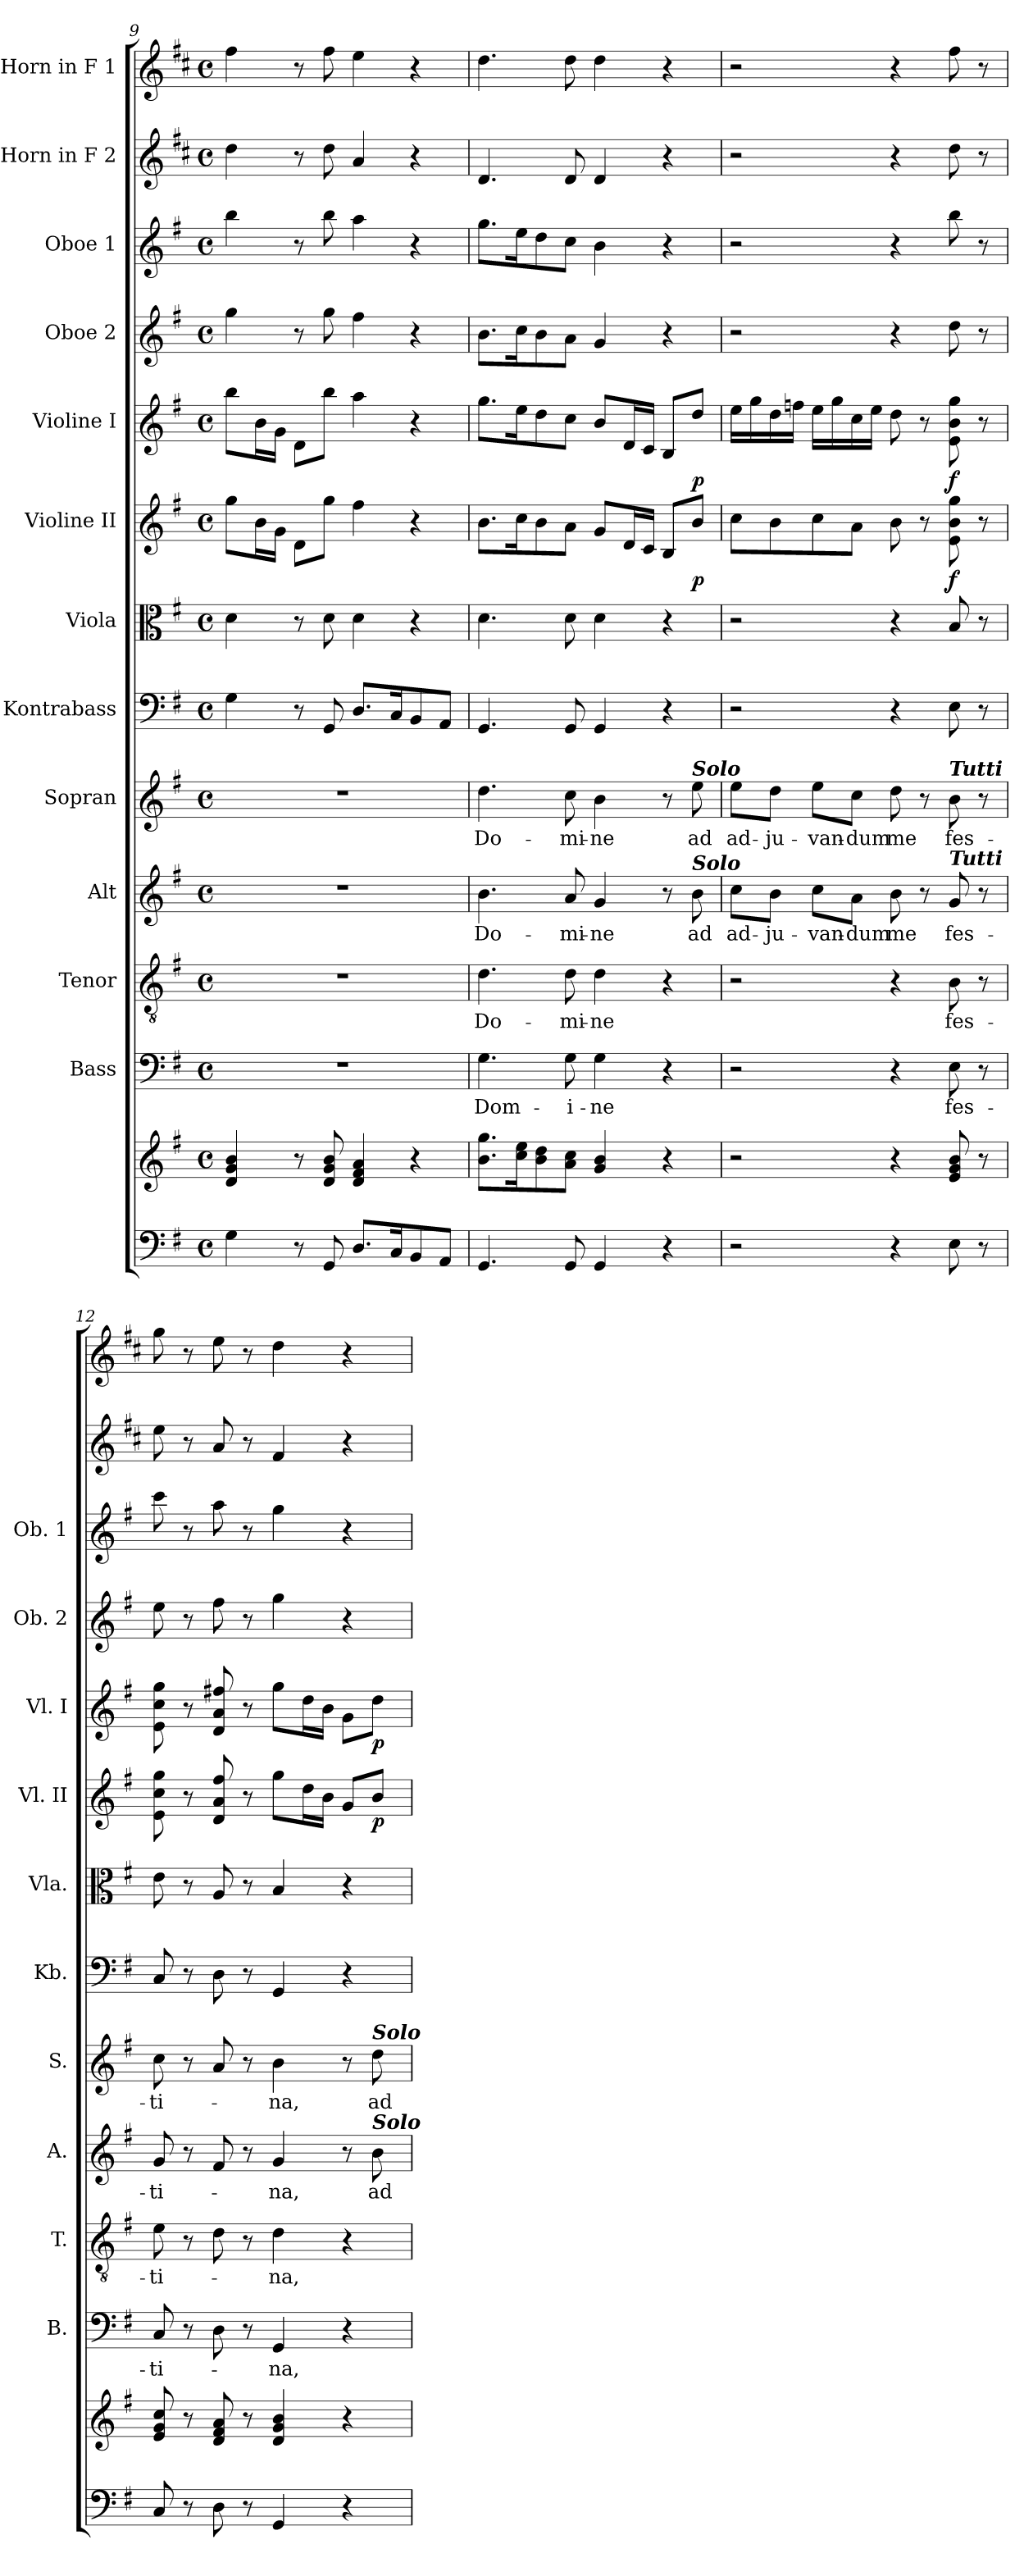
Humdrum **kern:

**kern	**kern	**kern	**text	**kern	**text	**kern	**text	**kern	**text	**kern	**kern	**kern	**dynam	**kern	**dynam	**kern	**kern	**kern	**kern
*part13	*part13	*part12	*part12	*part11	*part11	*part10	*part10	*part9	*part9	*part8	*part7	*part6	*part6	*part5	*part5	*part4	*part3	*part2	*part1
*staff14	*staff13	*staff12	*staff12	*staff11	*staff11	*staff10	*staff10	*staff9	*staff9	*staff8	*staff7	*staff6	*staff6	*staff5	*staff5	*staff4	*staff3	*staff2	*staff1
*	*	*I"Bass	*	*I"Tenor	*	*I"Alt	*	*I"Sopran	*	*I"Kontrabass	*I"Viola	*I"Violine II	*	*I"Violine I	*	*I"Oboe 2	*I"Oboe 1	*I"Horn in F 2	*I"Horn in F 1
*	*	*I'B.	*	*I'T.	*	*I'A.	*	*I'S.	*	*I'Kb.	*I'Vla.	*I'Vl. II	*	*I'Vl. I	*	*I'Ob. 2	*I'Ob. 1	*	*
*clefF4	*clefG2	*clefF4	*	*clefGv2	*	*clefG2	*	*clefG2	*	*clefF4	*clefC3	*clefG2	*	*clefG2	*	*clefG2	*clefG2	*clefG2	*clefG2
*	*	*	*	*	*	*	*	*	*	*ITrd7c12	*	*	*	*	*	*	*	*ITrd4c7	*ITrd4c7
*k[f#]	*k[f#]	*k[f#]	*	*k[f#]	*	*k[f#]	*	*k[f#]	*	*k[f#]	*k[f#]	*k[f#]	*	*k[f#]	*	*k[f#]	*k[f#]	*k[f#]	*k[f#]
*G:	*G:	*G:	*	*G:	*	*G:	*	*G:	*	*G:	*G:	*G:	*	*G:	*	*G:	*G:	*G:	*G:
*M4/4	*M4/4	*M4/4	*	*M4/4	*	*M4/4	*	*M4/4	*	*M4/4	*M4/4	*M4/4	*	*M4/4	*	*M4/4	*M4/4	*M4/4	*M4/4
*met(c)	*met(c)	*met(c)	*	*met(c)	*	*met(c)	*	*met(c)	*	*met(c)	*met(c)	*met(c)	*	*met(c)	*	*met(c)	*met(c)	*met(c)	*met(c)
=9	=9	=9	=9	=9	=9	=9	=9	=9	=9	=9	=9	=9	=9	=9	=9	=9	=9	=9	=9
4G\	4d/ 4g/ 4b/	1r	.	1r	.	1r	.	1r	.	4GG\	4d\	8gg\L	.	8bb\L	.	4gg\	4bb\	4g\	4b\
.	.	.	.	.	.	.	.	.	.	.	.	16b\L	.	16b\L	.	.	.	.	.
.	.	.	.	.	.	.	.	.	.	.	.	16g\JJ	.	16g\JJ	.	.	.	.	.
8r	8r	.	.	.	.	.	.	.	.	8r	8r	8d\L	.	8d\L	.	8r	8r	8r	8r
8GG/	8d/ 8g/ 8b/	.	.	.	.	.	.	.	.	8GGG/	8d\	8gg\J	.	8bb\J	.	8gg\	8bb\	8g\	8b\
8.D/L	4d/ 4f#/ 4a/	.	.	.	.	.	.	.	.	8.DD/L	4d\	4ff#\	.	4aa\	.	4ff#\	4aa\	4d/	4a\
16C/k	.	.	.	.	.	.	.	.	.	16CC/k	.	.	.	.	.	.	.	.	.
8BB/	4r	.	.	.	.	.	.	.	.	8BBB/	4r	4r	.	4r	.	4r	4r	4r	4r
8AA/J	.	.	.	.	.	.	.	.	.	8AAA/J	.	.	.	.	.	.	.	.	.
!!LO:PB:g=z
=10	=10	=10	=10	=10	=10	=10	=10	=10	=10	=10	=10	=10	=10	=10	=10	=10	=10	=10	=10
!	!	!	!LO:LY:b	!	!LO:LY:b	!	!LO:LY:b	!	!LO:LY:b	!	!	!	!	!	!	!	!	!	!
4.GG/	8.b\ 8.gg\L	4.G\	Dom-	4.d\	Do-	4.b\	Do-	4.dd\	Do-	4.GGG/	4.d\	8.b\L	.	8.gg\L	.	8.b\L	8.gg\L	4.G/	4.g\
.	16cc\ 16ee\k	.	.	.	.	.	.	.	.	.	.	16cc\k	.	16ee\k	.	16cc\k	16ee\k	.	.
.	8b\ 8dd\	.	.	.	.	.	.	.	.	.	.	8b\	.	8dd\	.	8b\	8dd\	.	.
!	!	!	!LO:LY:b	!	!LO:LY:b	!	!LO:LY:b	!	!LO:LY:b	!	!	!	!	!	!	!	!	!	!
8GG/	8a\ 8cc\J	8G\	-i-	8d\	-mi-	8a/	-mi-	8cc\	-mi-	8GGG/	8d\	8a\J	.	8cc\J	.	8a\J	8cc\J	8G/	8g\
!	!	!	!LO:LY:b	!	!LO:LY:b	!	!LO:LY:b	!	!LO:LY:b	!	!	!	!	!	!	!	!	!	!
4GG/	4g/ 4b/	4G\	-ne	4d\	-ne	4g/	-ne	4b\	-ne	4GGG/	4d\	8g/L	.	8b/L	.	4g/	4b\	4G/	4g\
.	.	.	.	.	.	.	.	.	.	.	.	16d/L	.	16d/L	.	.	.	.	.
.	.	.	.	.	.	.	.	.	.	.	.	16c/JJ	.	16c/JJ	.	.	.	.	.
4r	4r	4r	.	4r	.	8r	.	8r	.	4r	4r	8B/L	.	8B/L	.	4r	4r	4r	4r
!	!	!	!	!	!	!	!	!LO:TX:a:Bi:t=Solo	!	!	!	!	!	!	!	!	!	!	!
!	!	!	!	!	!	!LO:TX:a:Bi:t=Solo	!	!	!	!	!	!	!	!	!	!	!	!	!
!	!	!	!	!	!	!	!LO:LY:b	!	!LO:LY:b	!	!	!	!LO:DY:b	!	!LO:DY:b	!	!	!	!
.	.	.	.	.	.	8b\	ad	8ee\	ad	.	.	8b/J	p	8dd/J	p	.	.	.	.
=11	=11	=11	=11	=11	=11	=11	=11	=11	=11	=11	=11	=11	=11	=11	=11	=11	=11	=11	=11
!	!	!	!	!	!	!	!LO:LY:b	!	!LO:LY:b	!	!	!	!	!	!	!	!	!	!
2r	2r	2r	.	2r	.	8cc\L	ad-	8ee\L	ad-	2r	2r	8cc\L	.	16ee\LL	.	2r	2r	2r	2r
.	.	.	.	.	.	.	.	.	.	.	.	.	.	16gg\	.	.	.	.	.
!	!	!	!	!	!	!	!LO:LY:b	!	!LO:LY:b	!	!	!	!	!	!	!	!	!	!
.	.	.	.	.	.	8b\J	-ju-	8dd\J	-ju-	.	.	8b\	.	16dd\	.	.	.	.	.
.	.	.	.	.	.	.	.	.	.	.	.	.	.	16ffn\JJ	.	.	.	.	.
!	!	!	!	!	!	!	!LO:LY:b	!	!LO:LY:b	!	!	!	!	!	!	!	!	!	!
.	.	.	.	.	.	8cc\L	-van-	8ee\L	-van-	.	.	8cc\	.	16ee\LL	.	.	.	.	.
.	.	.	.	.	.	.	.	.	.	.	.	.	.	16gg\	.	.	.	.	.
!	!	!	!	!	!	!	!LO:LY:b	!	!LO:LY:b	!	!	!	!	!	!	!	!	!	!
.	.	.	.	.	.	8a\J	-dum	8cc\J	-dum	.	.	8a\J	.	16cc\	.	.	.	.	.
.	.	.	.	.	.	.	.	.	.	.	.	.	.	16ee\JJ	.	.	.	.	.
!	!	!	!	!	!	!	!LO:LY:b	!	!LO:LY:b	!	!	!	!	!	!	!	!	!	!
4r	4r	4r	.	4r	.	8b\	me	8dd\	me	4r	4r	8b\	.	8dd\	.	4r	4r	4r	4r
.	.	.	.	.	.	8r	.	8r	.	.	.	8r	.	8r	.	.	.	.	.
!	!	!	!	!	!	!	!	!LO:TX:a:Bi:t=Tutti	!	!	!	!	!	!	!	!	!	!	!
!	!	!	!	!	!	!LO:TX:a:Bi:t=Tutti	!	!	!	!	!	!	!	!	!	!	!	!	!
!	!	!	!LO:LY:b	!	!LO:LY:b	!	!LO:LY:b	!	!LO:LY:b	!	!	!	!LO:DY:b	!	!LO:DY:b	!	!	!	!
8E\	8e/ 8g/ 8b/	8E\	fes-	8B\	fes-	8g/	fes-	8b\	fes-	8EE\	8B/	8e\ 8b\ 8gg\	f	8e\ 8b\ 8gg\	f	8dd\	8bb\	8g\	8b\
8r	8r	8r	.	8r	.	8r	.	8r	.	8r	8r	8r	.	8r	.	8r	8r	8r	8r
=12	=12	=12	=12	=12	=12	=12	=12	=12	=12	=12	=12	=12	=12	=12	=12	=12	=12	=12	=12
!	!	!	!LO:LY:b	!	!LO:LY:b	!	!LO:LY:b	!	!LO:LY:b	!	!	!	!	!	!	!	!	!	!
8C/	8e/ 8g/ 8cc/	8C/	-ti-	8e\	-ti-	8g/	-ti-	8cc\	-ti-	8CC/	8e\	8e\ 8cc\ 8gg\	.	8e\ 8cc\ 8gg\	.	8ee\	8ccc\	8a\	8cc\
8r	8r	8r	.	8r	.	8r	.	8r	.	8r	8r	8r	.	8r	.	8r	8r	8r	8r
8D\	8d/ 8f#/ 8a/	8D\	.	8d\	.	8f#/	.	8a/	.	8DD\	8A/	8d/ 8a/ 8ff#/	.	8d/ 8a/ 8ff#X/	.	8ff#\	8aa\	8d/	8a\
8r	8r	8r	.	8r	.	8r	.	8r	.	8r	8r	8r	.	8r	.	8r	8r	8r	8r
!	!	!	!LO:LY:b	!	!LO:LY:b	!	!LO:LY:b	!	!LO:LY:b	!	!	!	!	!	!	!	!	!	!
4GG/	4d/ 4g/ 4b/	4GG/	-na,	4d\	-na,	4g/	-na,	4b\	-na,	4GGG/	4B/	8gg\L	.	8gg\L	.	4gg\	4gg\	4B/	4g\
.	.	.	.	.	.	.	.	.	.	.	.	16dd\L	.	16dd\L	.	.	.	.	.
.	.	.	.	.	.	.	.	.	.	.	.	16b\JJ	.	16b\JJ	.	.	.	.	.
4r	4r	4r	.	4r	.	8r	.	8r	.	4r	4r	8g/L	.	8g\L	.	4r	4r	4r	4r
!	!	!	!	!	!	!	!	!LO:TX:a:Bi:t=Solo	!	!	!	!	!	!	!	!	!	!	!
!	!	!	!	!	!	!LO:TX:a:Bi:t=Solo	!	!	!	!	!	!	!	!	!	!	!	!	!
!	!	!	!	!	!	!	!LO:LY:b	!	!LO:LY:b	!	!	!	!LO:DY:b	!	!LO:DY:b	!	!	!	!
.	.	.	.	.	.	8b\	ad	8dd\	ad	.	.	8b/J	p	8dd\J	p	.	.	.	.
=	=	=	=	=	=	=	=	=	=	=	=	=	=	=	=	=	=	=	=
*-	*-	*-	*-	*-	*-	*-	*-	*-	*-	*-	*-	*-	*-	*-	*-	*-	*-	*-	*-
